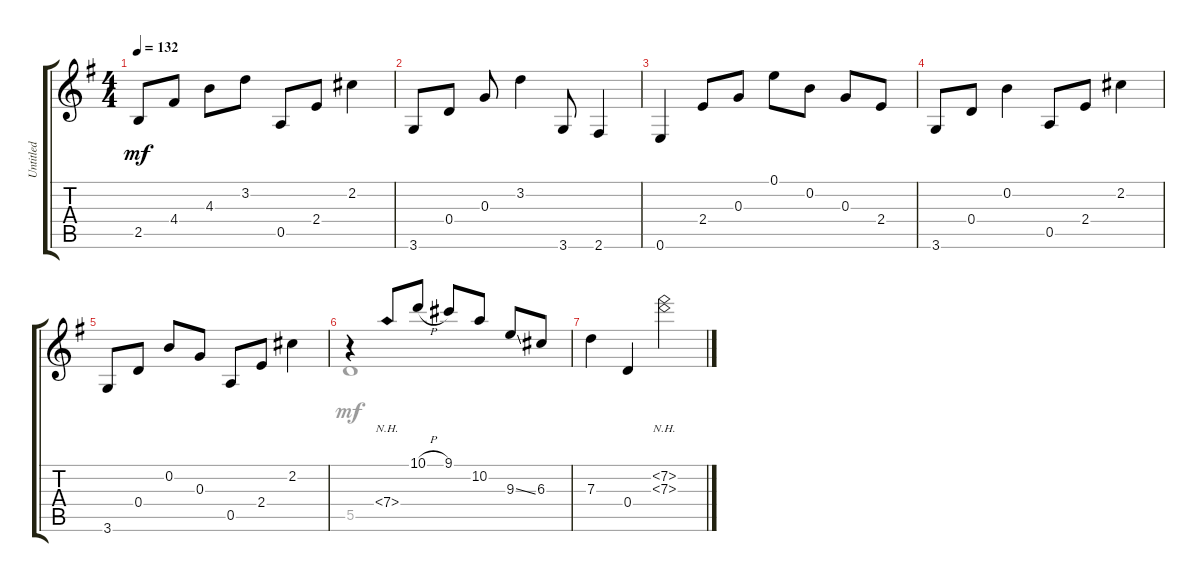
\track ("Untitled" "Untitled") {instrument acousticguitarnylon}
\staff {score tabs}
\tuning (E4 B3 G3 D3 A2 E2) {hide}
\voice
\ts (4 4)
\tempo 132
\clef g2
\ks g
2.5.8{dy mf} 4.4.8 4.3.8 3.2.8 0.5.8 2.4.8 2.2.4 |
3.6.8 0.4.8 0.3.8 3.2.4 3.6.8 2.6.4 |
0.6.4 2.4.8 0.3.8 0.1.8 0.2.8 0.3.8 2.4.8 |
3.6.8 0.4.8 0.2.4 0.5.8 2.4.8 2.2.4 |
3.6.8 0.4.8 0.2.8 0.3.8 0.5.8 2.4.8 2.2.4 |
r.4 7.4{nh}.8 10.1{h}.8 9.1.8 10.2.8 9.3{ss}.8 6.3.8 |
7.3.4 0.4.4 (7.2{nh} 7.3{nh}).2
\voice
\clef g2
\ottava regular
\simile none
\ks g
|
|
|
|
|
5.5.1 |
